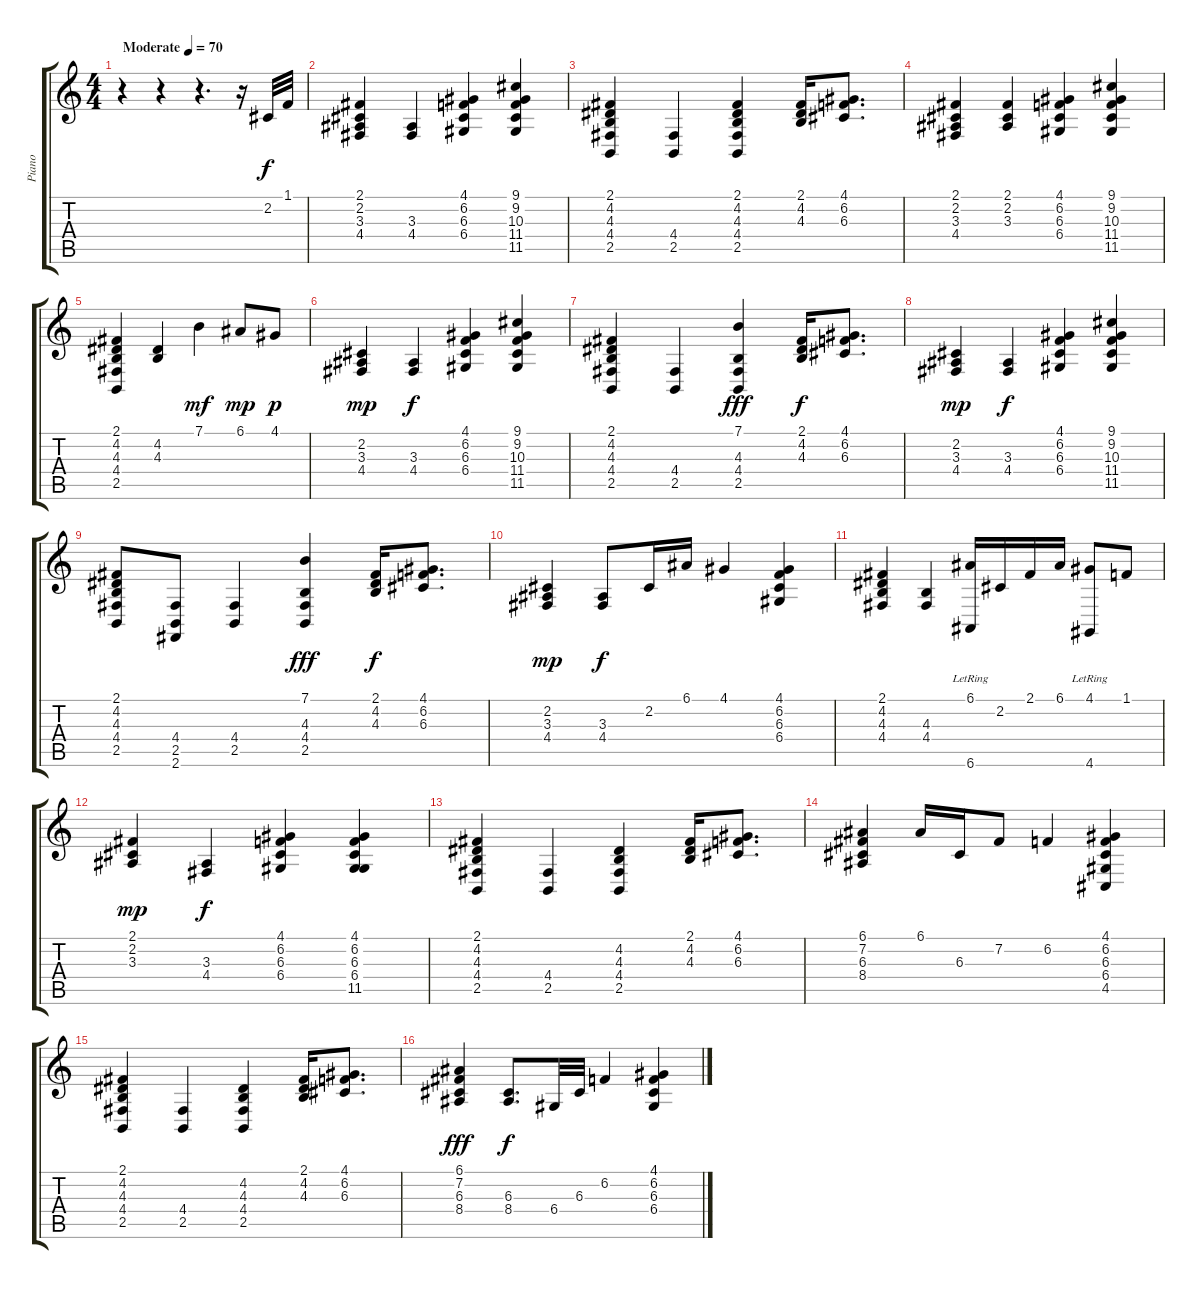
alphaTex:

\track ("Piano" "Piano") {instrument acousticgrandpiano}
\staff {score tabs}
\tuning (E4 B3 G3 D3 A2 E2) {hide}
\ts (4 4)
\tempo (70 "Moderate")
\clef g2
\ks c
r.4{dy f instrument acousticgrandpiano} r.4 r.4{d} r.16 2.2.32 1.1.32 |
(2.1 2.2 3.3 4.4).4 (3.3 4.4).4 (4.1 6.2 6.3 6.4).4 (9.1 9.2 10.3 11.4 11.5).4 |
(2.1 4.2 4.3 4.4 2.5).4 (4.4 2.5).4 (2.1 4.2 4.3 4.4 2.5).4 (2.1 4.2 4.3).16 (4.1 6.2 6.3).8{d} |
(2.1 2.2 3.3 4.4).4 (2.1 2.2 3.3).4 (4.1 6.2 6.3 6.4).4 (9.1 9.2 10.3 11.4 11.5).4 |
(2.1 4.2 4.3 4.4 2.5).4 (4.2 4.3).4 7.1.4{dy mf} 6.1.8{dy mp} 4.1.8{dy p} |
(2.2 3.3 4.4).4{dy mp} (3.3 4.4).4{dy f} (4.1 6.2 6.3 6.4).4 (9.1 9.2 10.3 11.4 11.5).4 |
(2.1 4.2 4.3 4.4 2.5).4 (4.4 2.5).4 (7.1 4.3 4.4 2.5).4{dy fff} (2.1 4.2 4.3).16{dy f} (4.1 6.2 6.3).8{d} |
(2.2 3.3 4.4).4{dy mp} (3.3 4.4).4{dy f} (4.1 6.2 6.3 6.4).4 (9.1 9.2 10.3 11.4 11.5).4 |
(2.1 4.2 4.3 4.4 2.5).8 (4.4 2.5 2.6).8 (4.4 2.5).4 (7.1 4.3 4.4 2.5).4{dy fff} (2.1 4.2 4.3).16{dy f} (4.1 6.2 6.3).8{d} |
(2.2 3.3 4.4).4{dy mp} (3.3 4.4).8{dy f} 2.2.16 6.1.16 4.1.4 (4.1 6.2 6.3 6.4).4 |
(2.1 4.2 4.3 4.4).4 (4.3 4.4).4 (6.1 6.6{lr}).16 2.2.16 2.1.16 6.1.16 (4.1 4.6{lr}).8 1.1.8 |
(2.1 2.2 3.3).4{dy mp} (3.3 4.4).4{dy f} (4.1 6.2 6.3 6.4).4 (4.1 6.2 6.3 6.4 11.5).4 |
(2.1 4.2 4.3 4.4 2.5).4 (4.4 2.5).4 (4.2 4.3 4.4 2.5).4 (2.1 4.2 4.3).16 (4.1 6.2 6.3).8{d} |
(6.1 7.2 6.3 8.4).4 6.1.16 6.3.16 7.2.8 6.2.4 (4.1 6.2 6.3 6.4 4.5).4 |
(2.1 4.2 4.3 4.4 2.5).4 (4.4 2.5).4 (4.2 4.3 4.4 2.5).4 (2.1 4.2 4.3).16 (4.1 6.2 6.3).8{d} |
(6.1 7.2 6.3 8.4).4{dy fff} (6.3 8.4).8{d dy f} 6.4.32 6.3.32 6.2.4 (4.1 6.2 6.3 6.4).4
